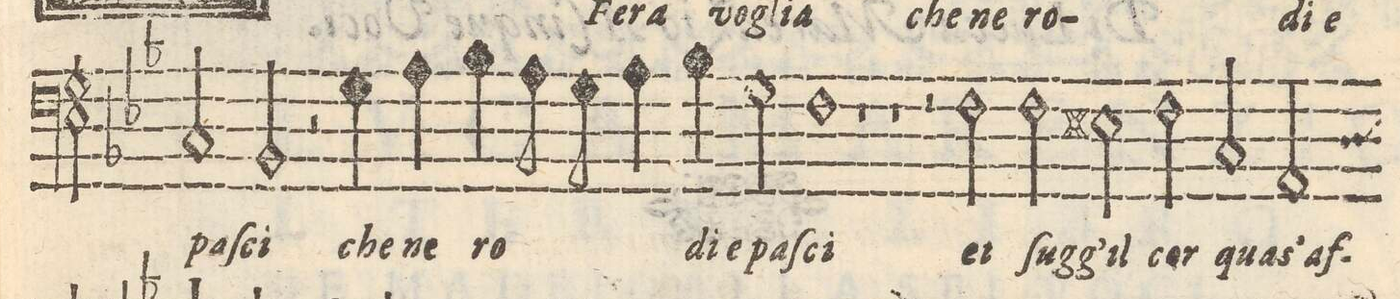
**kern	**text
*I"BASSO	*
*clefF4	*
*k[b-e-]	*
*met(C|)	*
*M2/2	*
2C/	pa-
=137-	=137-
2BB-/	ſci
2r	.
=138-	=138-
4G\	che-
4A\	-ne
4B-\	ro-
8A\	.
8G\	.
=139-	=139-
4A\	.
4B-\	-di e
2G\	pa-
=140-	=140-
1F	-ſci
=141-	=141-
1r	.
=142-	=142-
1r	.
=143-	=143-
2r	.
2F\	et
=144-	=144-
2F\	ſug-
2En\	-g'il
=145-	=145-
2F\	cor
2C/	quas'-
=146-	=146-
2AA/	-aſ-
*-	*-
